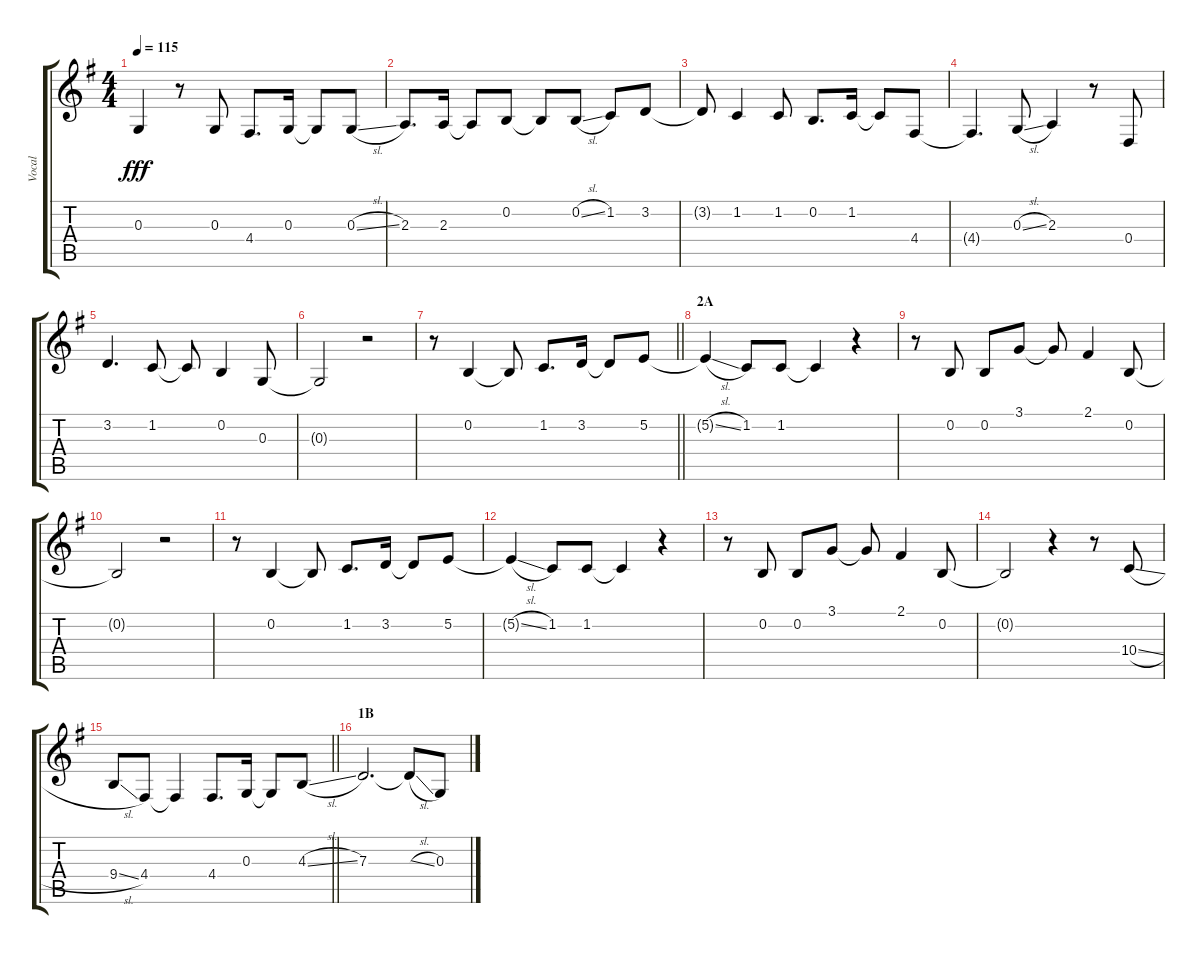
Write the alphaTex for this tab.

\track ("Vocal" "Vocal") {instrument voiceoohs}
\staff {score tabs}
\tuning (E4 B3 G3 D3 A2 E2) {hide}
\ts (4 4)
\tempo 115
\clef g2
\ks g
0.3{t}.4{dy fff} r.8 0.3.8 4.4.8{d} 0.3.16 0.3{t}.8 0.3{sl}.8 |
2.3.8{d} 2.3.16 2.3{t}.8 0.2.8 0.2{t}.8 0.2{sl}.8 1.2.8 3.2.8 |
3.2{t}.8 1.2.4 1.2.8 0.2.8{d} 1.2.16 1.2{t}.8 4.4.8 |
4.4{t}.4{d} 0.3{sl}.8 2.3.4 r.8 0.4.8 |
3.2.4{d} 1.2.8 1.2{t}.8 0.2.4 0.3.8 |
0.3{t}.2 r.2 |
\barLineRight lightlight
r.8 0.2.4 0.2{t}.8 1.2.8{d} 3.2.16 3.2{t}.8 5.2.8 |
\section ("" "2A")
5.2{sl t}.4 1.2.8 1.2.8 1.2{t}.4 r.4 |
r.8 0.2.8 0.2.8 3.1.8 3.1{t}.8 2.1.4 0.2.8 |
0.2{t}.2 r.2 |
r.8 0.2.4 0.2{t}.8 1.2.8{d} 3.2.16 3.2{t}.8 5.2.8 |
5.2{sl t}.4 1.2.8 1.2.8 1.2{t}.4 r.4 |
r.8 0.2.8 0.2.8 3.1.8 3.1{t}.8 2.1.4 0.2.8 |
0.2{t}.2 r.4 r.8 10.4{sl}.8 |
\barLineRight lightlight
9.4{sl}.8 4.4.8 4.4{t}.4 4.4.8{d} 0.3.16 0.3{t}.8 4.3{sl}.8 |
\section ("" "1B")
7.3.2{d} 7.3{sl t}.8 0.3.8
